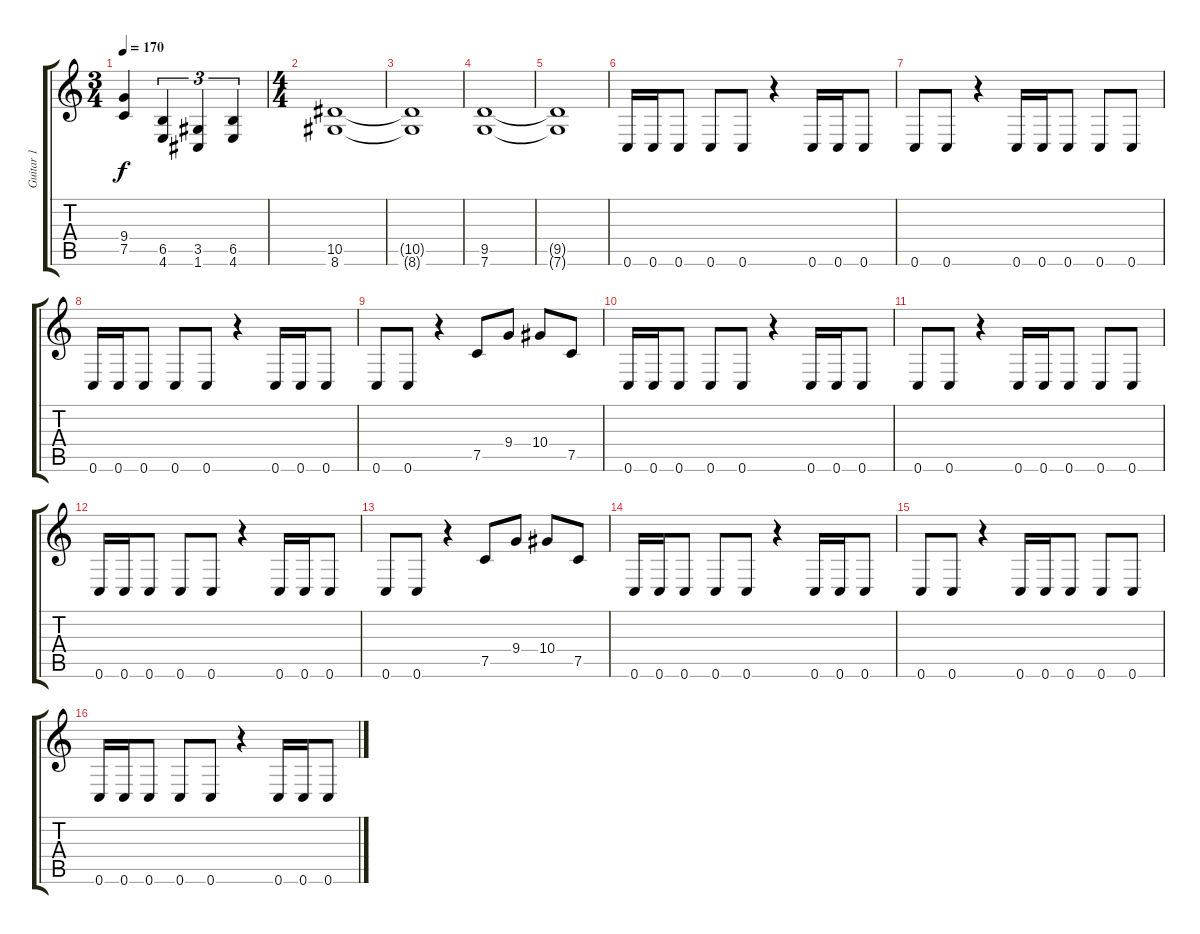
\track ("Guitar 1" "Guitar 1") {instrument overdrivenguitar}
\staff {score tabs}
\tuning (C4 G3 Eb3 Bb2 F2 C2) {hide}
\ts (3 4)
\tempo 170
\clef g2
\ks c
(9.4 7.5).4{dy f} (6.5 4.6).4{tu (3 2)} (3.5 1.6).4{tu (3 2)} (6.5 4.6).4{tu (3 2)} |
\ts (4 4)
(10.5 8.6).1 |
(10.5{t} 8.6{t}).1 |
(9.5 7.6).1 |
(9.5{t} 7.6{t}).1 |
0.6.16 0.6.16 0.6.8 0.6.8 0.6.8 r.4 0.6.16 0.6.16 0.6.8 |
0.6.8 0.6.8 r.4 0.6.16 0.6.16 0.6.8 0.6.8 0.6.8 |
0.6.16 0.6.16 0.6.8 0.6.8 0.6.8 r.4 0.6.16 0.6.16 0.6.8 |
0.6.8 0.6.8 r.4 7.5.8 9.4.8 10.4.8 7.5.8 |
0.6.16 0.6.16 0.6.8 0.6.8 0.6.8 r.4 0.6.16 0.6.16 0.6.8 |
0.6.8 0.6.8 r.4 0.6.16 0.6.16 0.6.8 0.6.8 0.6.8 |
0.6.16 0.6.16 0.6.8 0.6.8 0.6.8 r.4 0.6.16 0.6.16 0.6.8 |
0.6.8 0.6.8 r.4 7.5.8 9.4.8 10.4.8 7.5.8 |
0.6.16 0.6.16 0.6.8 0.6.8 0.6.8 r.4 0.6.16 0.6.16 0.6.8 |
0.6.8 0.6.8 r.4 0.6.16 0.6.16 0.6.8 0.6.8 0.6.8 |
0.6.16 0.6.16 0.6.8 0.6.8 0.6.8 r.4 0.6.16 0.6.16 0.6.8
